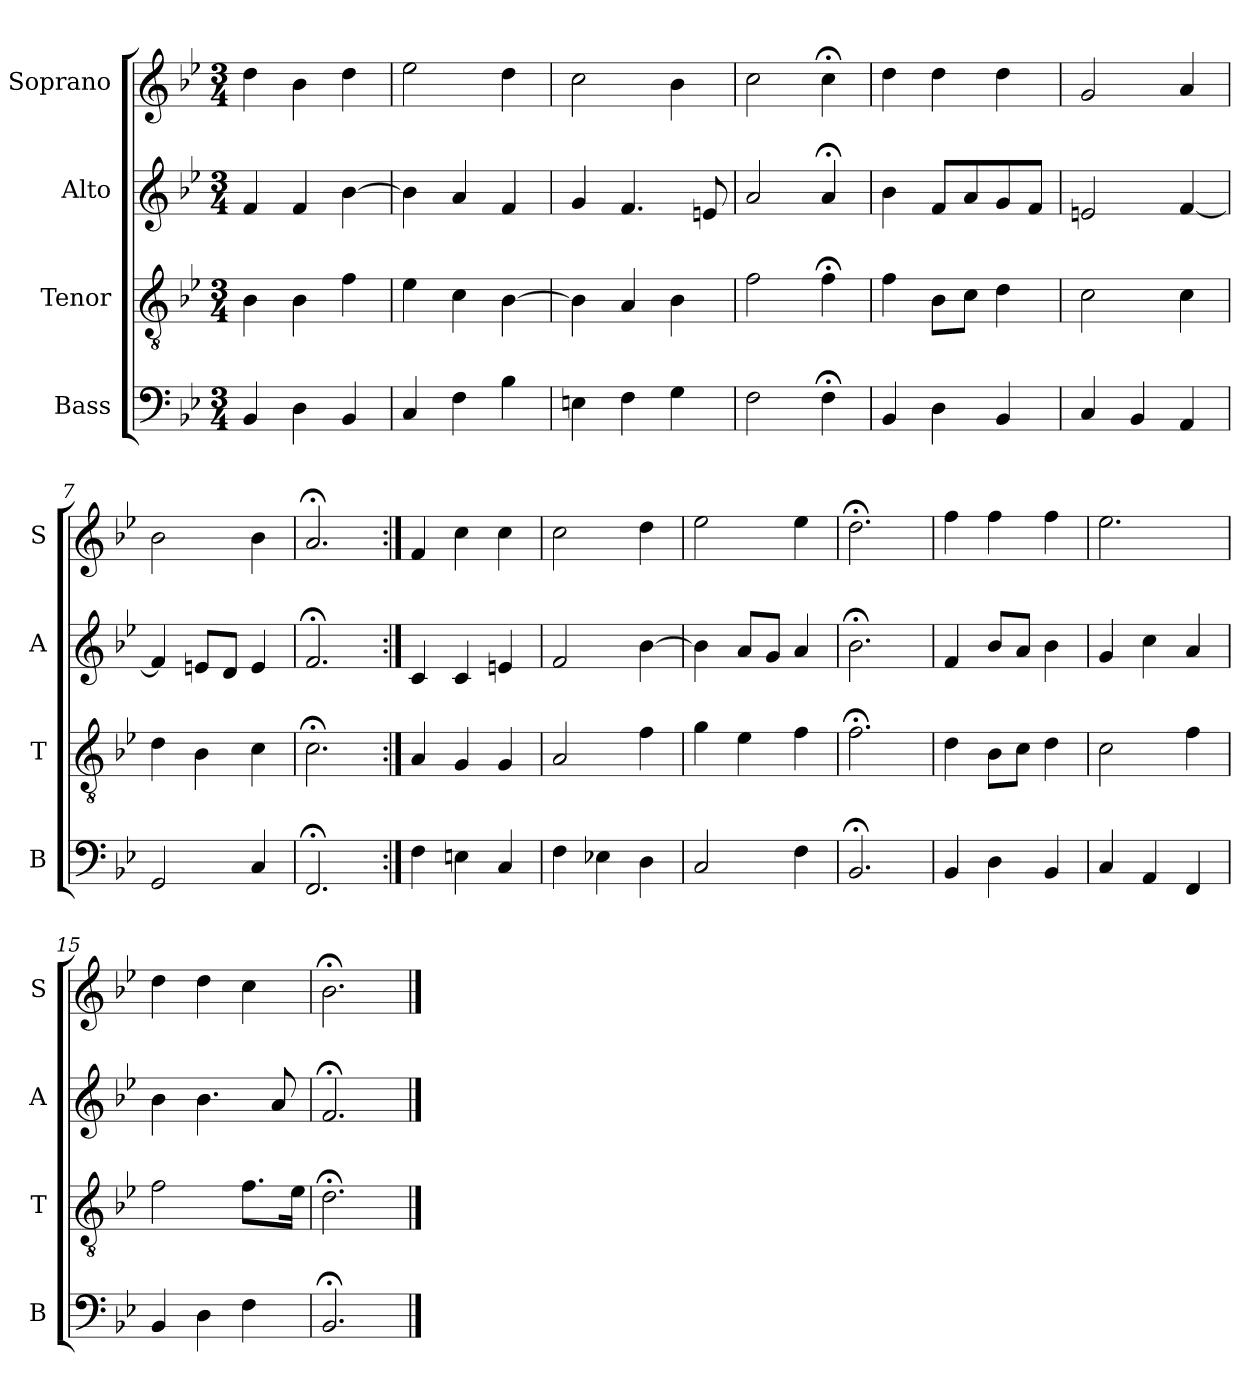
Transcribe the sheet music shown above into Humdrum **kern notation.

**kern	**kern	**kern	**kern
*part4	*part3	*part2	*part1
*staff4	*staff3	*staff2	*staff1
*I"Bass	*I"Tenor	*I"Alto	*I"Soprano
*I'B	*I'T	*I'A	*I'S
*clefF4	*clefGv2	*clefG2	*clefG2
*k[b-e-]	*k[b-e-]	*k[b-e-]	*k[b-e-]
*B-:	*B-:	*B-:	*B-:
*M3/4	*M3/4	*M3/4	*M3/4
*MM100	*MM100	*MM100	*MM100
=1	=1	=1	=1
4BB-	4B-	4f	4dd
4D	4B-	4f	4b-
4BB-	4f	[4b-	4dd
=2	=2	=2	=2
4C	4e-	4b-]	2ee-
4F	4c	4a	.
4B-	[4B-	4f	4dd
=3	=3	=3	=3
4Eni	4B-i]	4gi	2cci
4F	4A	4.f	.
4G	4B-	.	4b-
.	.	8en	.
=4	=4	=4	=4
2F	2f	2a	2cc
4F;<	4f;<	4a;<	4cc;<
=5	=5	=5	=5
4BB-	4f	4b-	4dd
4D	8B-L	8fL	4dd
.	8cJ	8a	.
4BB-	4d	8g	4dd
.	.	8fJ	.
=6	=6	=6	=6
4C	2c	2en	2g
4BB-	.	.	.
4AA	4c	[4f	4a
=7	=7	=7	=7
2GG	4d	4f]	2b-
.	4B-	8enL	.
.	.	8dJ	.
4C	4c	4e	4b-
=8	=8	=8	=8
2.FF;<	2.c;<	2.f;<	2.a;<
=9:|!	=9:|!	=9:|!	=9:|!
4F	4A	4c	4f
4En	4G	4c	4cc
4C	4G	4en	4cc
=10	=10	=10	=10
4F	2A	2f	2cc
4E-X	.	.	.
4D	4f	[4b-	4dd
=11	=11	=11	=11
2C	4g	4b-]	2ee-
.	4e-	8aL	.
.	.	8gJ	.
4F	4f	4a	4ee-
=12	=12	=12	=12
2.BB-;<	2.f;<	2.b-;<	2.dd;<
=13	=13	=13	=13
4BB-	4d	4f	4ff
4D	8B-L	8b-L	4ff
.	8cJ	8aJ	.
4BB-	4d	4b-	4ff
=14	=14	=14	=14
4C	2c	4g	2.ee-
4AA	.	4cc	.
4FF	4f	4a	.
=15	=15	=15	=15
4BB-	2f	4b-	4dd
4D	.	4.b-	4dd
4F	8.fL	.	4cc
.	.	8a	.
.	16e-Jk	.	.
=16	=16	=16	=16
2.BB-;<	2.d;<	2.f;<	2.b-;<
==	==	==	==
*-	*-	*-	*-
